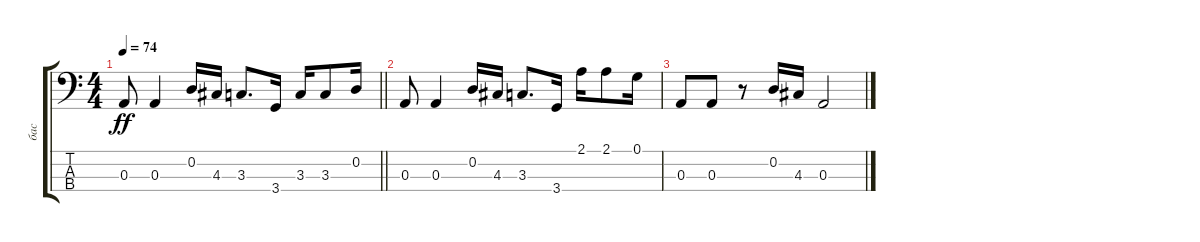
\track ("бас" "бас") {instrument electricbassfinger}
\staff {score tabs}
\tuning (G2 D2 A1 E1) {hide}
\ts (4 4)
\tempo 74
\clef f4
\barLineRight lightlight
\ks aminor
0.3.8{dy ff} 0.3.4 0.2.16 4.3.16 3.3.8{d} 3.4.16 3.3.16 3.3.8 0.2.16 |
\section ("" "")
0.3.8 0.3.4 0.2.16 4.3.16 3.3.8{d} 3.4.16 2.1.16 2.1.8 0.1.16 |
0.3.8 0.3.8 r.8 0.2.16 4.3.16 0.3.2
